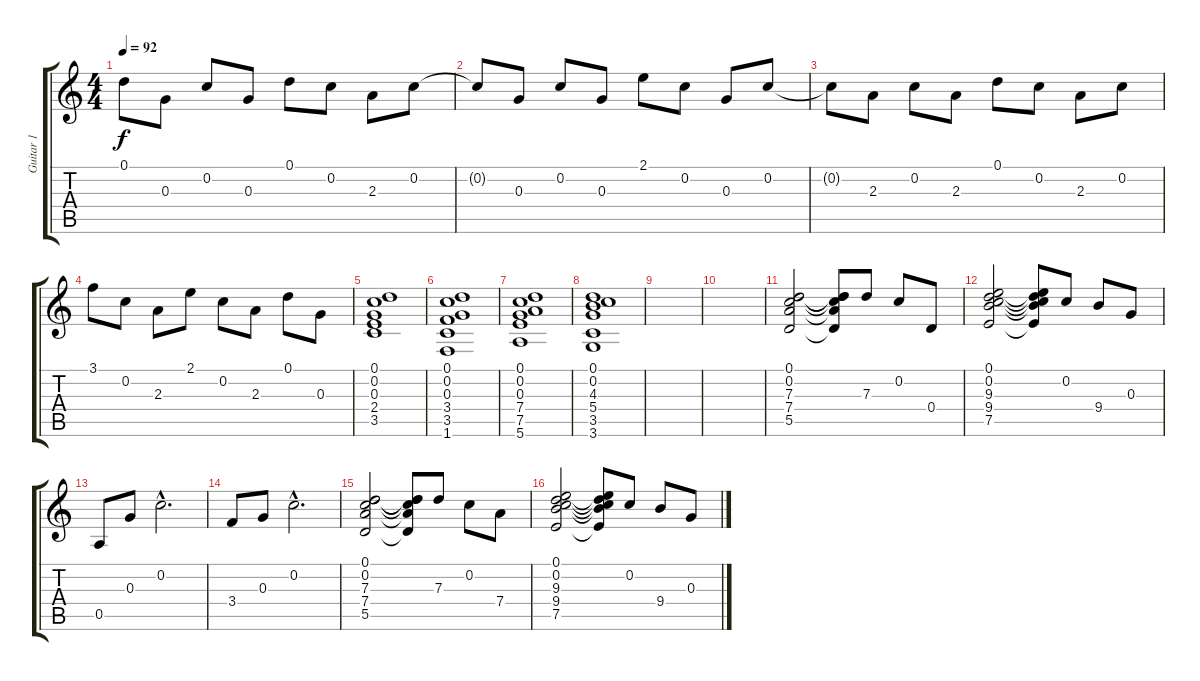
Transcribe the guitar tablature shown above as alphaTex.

\track ("Guitar 1" "Guitar 1") {instrument acousticguitarsteel}
\staff {score tabs}
\tuning (D4 C4 G3 D3 A2 E2) {hide}
\ts (4 4)
\tempo 92
\clef g2
\ks c
0.1{t}.8{dy f} 0.3.8 0.2.8 0.3.8 0.1.8 0.2.8 2.3.8 0.2.8 |
0.2{t}.8 0.3.8 0.2.8 0.3.8 2.1.8 0.2.8 0.3.8 0.2.8 |
0.2{t}.8 2.3.8 0.2.8 2.3.8 0.1.8 0.2.8 2.3.8 0.2.8 |
3.1.8 0.2.8 2.3.8 2.1.8 0.2.8 2.3.8 0.1.8 0.3.8 |
(0.1 0.2 0.3 2.4 3.5).1 |
(0.1 0.2 0.3 3.4 3.5 1.6).1 |
(0.1 0.2 0.3 7.4 7.5 5.6).1 |
(0.1 0.2 4.3 5.4 3.5 3.6).1 |
|
|
(0.1 0.2 7.3 7.4 5.5).2 (0.1{t} 0.2{t} 7.3{t} 7.4{t} 5.5{t}).8 7.3.8 0.2.8 0.4.8 |
(0.1 0.2 9.3 9.4 7.5).2 (0.1{t} 0.2{t} 9.3{t} 9.4{t} 7.5{t}).8 0.2.8 9.4.8 0.3.8 |
0.5.8 0.3.8 0.2{hac}.2{d} |
3.4.8 0.3.8 0.2{hac}.2{d} |
(0.1 0.2 7.3 7.4 5.5).2 (0.1{t} 0.2{t} 7.3{t} 7.4{t} 5.5{t}).8 7.3.8 0.2.8 7.4.8 |
(0.1 0.2 9.3 9.4 7.5).2 (0.1{t} 0.2{t} 9.3{t} 9.4{t} 7.5{t}).8 0.2.8 9.4.8 0.3.8
